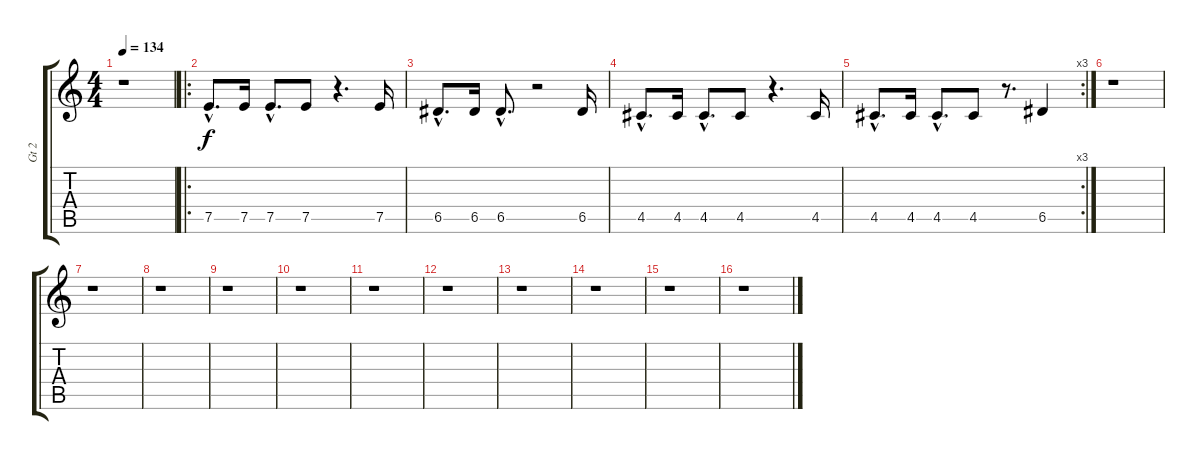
\track ("Gt 2" "Gt 2") {instrument electricguitarjazz}
\staff {score tabs}
\tuning (E4 B3 G3 D3 A2 E2) {hide}
\ts (4 4)
\tempo 134
\clef g2
\ks c
r.1{dy f} |
\ro
7.5{hac}.8{d} 7.5.16 7.5{hac}.8{d} 7.5.8 r.4{d} 7.5.16 |
6.5{hac}.8{d} 6.5.16 6.5{hac}.8{d} r.2 6.5.16 |
4.5{hac}.8{d} 4.5.16 4.5{hac}.8{d} 4.5.8 r.4{d} 4.5.16 |
\rc 3
4.5{hac}.8{d} 4.5.16 4.5{hac}.8{d} 4.5.8 r.8{d} 6.5.4 |
r.1 |
r.1 |
r.1 |
r.1 |
r.1 |
r.1 |
r.1 |
r.1 |
r.1 |
r.1 |
r.1
